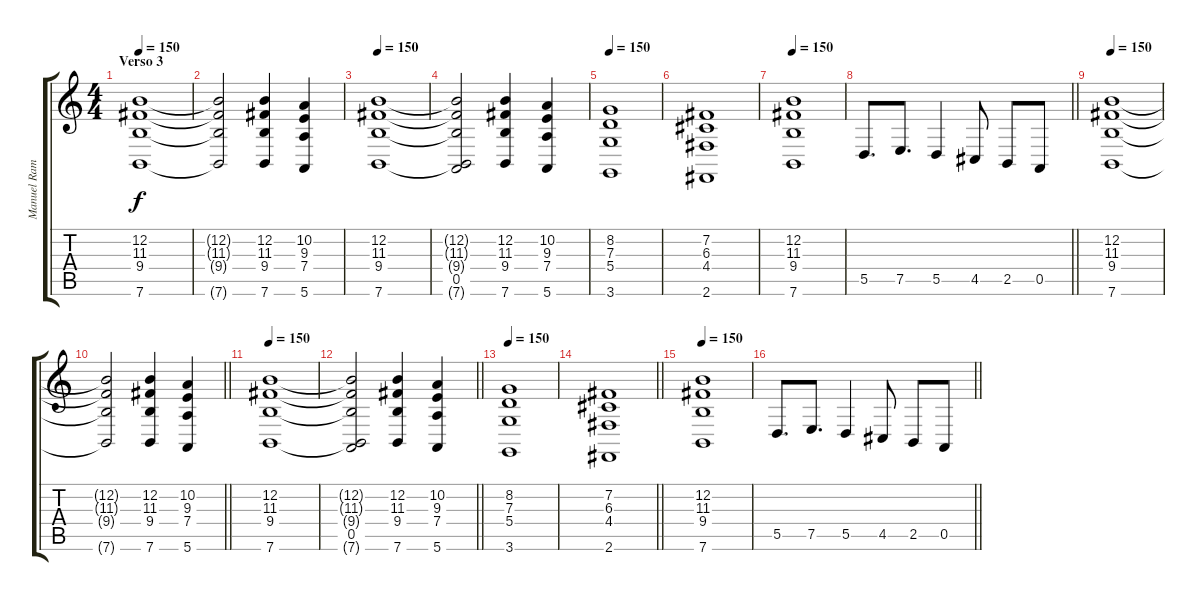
\track ("Manuel Ramil" "Manuel Ram") {instrument stringensemble1}
\staff {score tabs}
\tuning (E4 B3 G3 D3 A2 E2) {hide}
\ts (4 4)
\section ("" "Verso 3")
\tempo 150
\clef g2
\ks c
(12.2 11.3 9.4 7.6).1{dy f} |
(12.2{t} 11.3{t} 9.4{t} 7.6{t}).2 (12.2 11.3 9.4 7.6).4 (10.2 9.3 7.4 5.6).4 |
\tempo 150
(12.2 11.3 9.4 7.6).1 |
(12.2{t} 11.3{t} 9.4{t} 0.5 7.6{t}).2 (12.2 11.3 9.4 7.6).4 (10.2 9.3 7.4 5.6).4 |
\tempo 150
(8.2 7.3 5.4 3.6).1 |
(7.2 6.3 4.4 2.6).1 |
\tempo 150
(12.2 11.3 9.4 7.6).1 |
\barLineRight lightlight
5.5.8{d} 7.5.8{d} 5.5.4 4.5.8 2.5.8 0.5.8 |
\tempo 150
(12.2 11.3 9.4 7.6).1 |
\barLineRight lightlight
(12.2{t} 11.3{t} 9.4{t} 7.6{t}).2 (12.2 11.3 9.4 7.6).4 (10.2 9.3 7.4 5.6).4 |
\tempo 150
(12.2 11.3 9.4 7.6).1 |
\barLineRight lightlight
(12.2{t} 11.3{t} 9.4{t} 0.5 7.6{t}).2 (12.2 11.3 9.4 7.6).4 (10.2 9.3 7.4 5.6).4 |
\tempo 150
(8.2 7.3 5.4 3.6).1 |
\barLineRight lightlight
(7.2 6.3 4.4 2.6).1 |
\tempo 150
(12.2 11.3 9.4 7.6).1 |
\barLineRight lightlight
5.5.8{d} 7.5.8{d} 5.5.4 4.5.8 2.5.8 0.5.8
